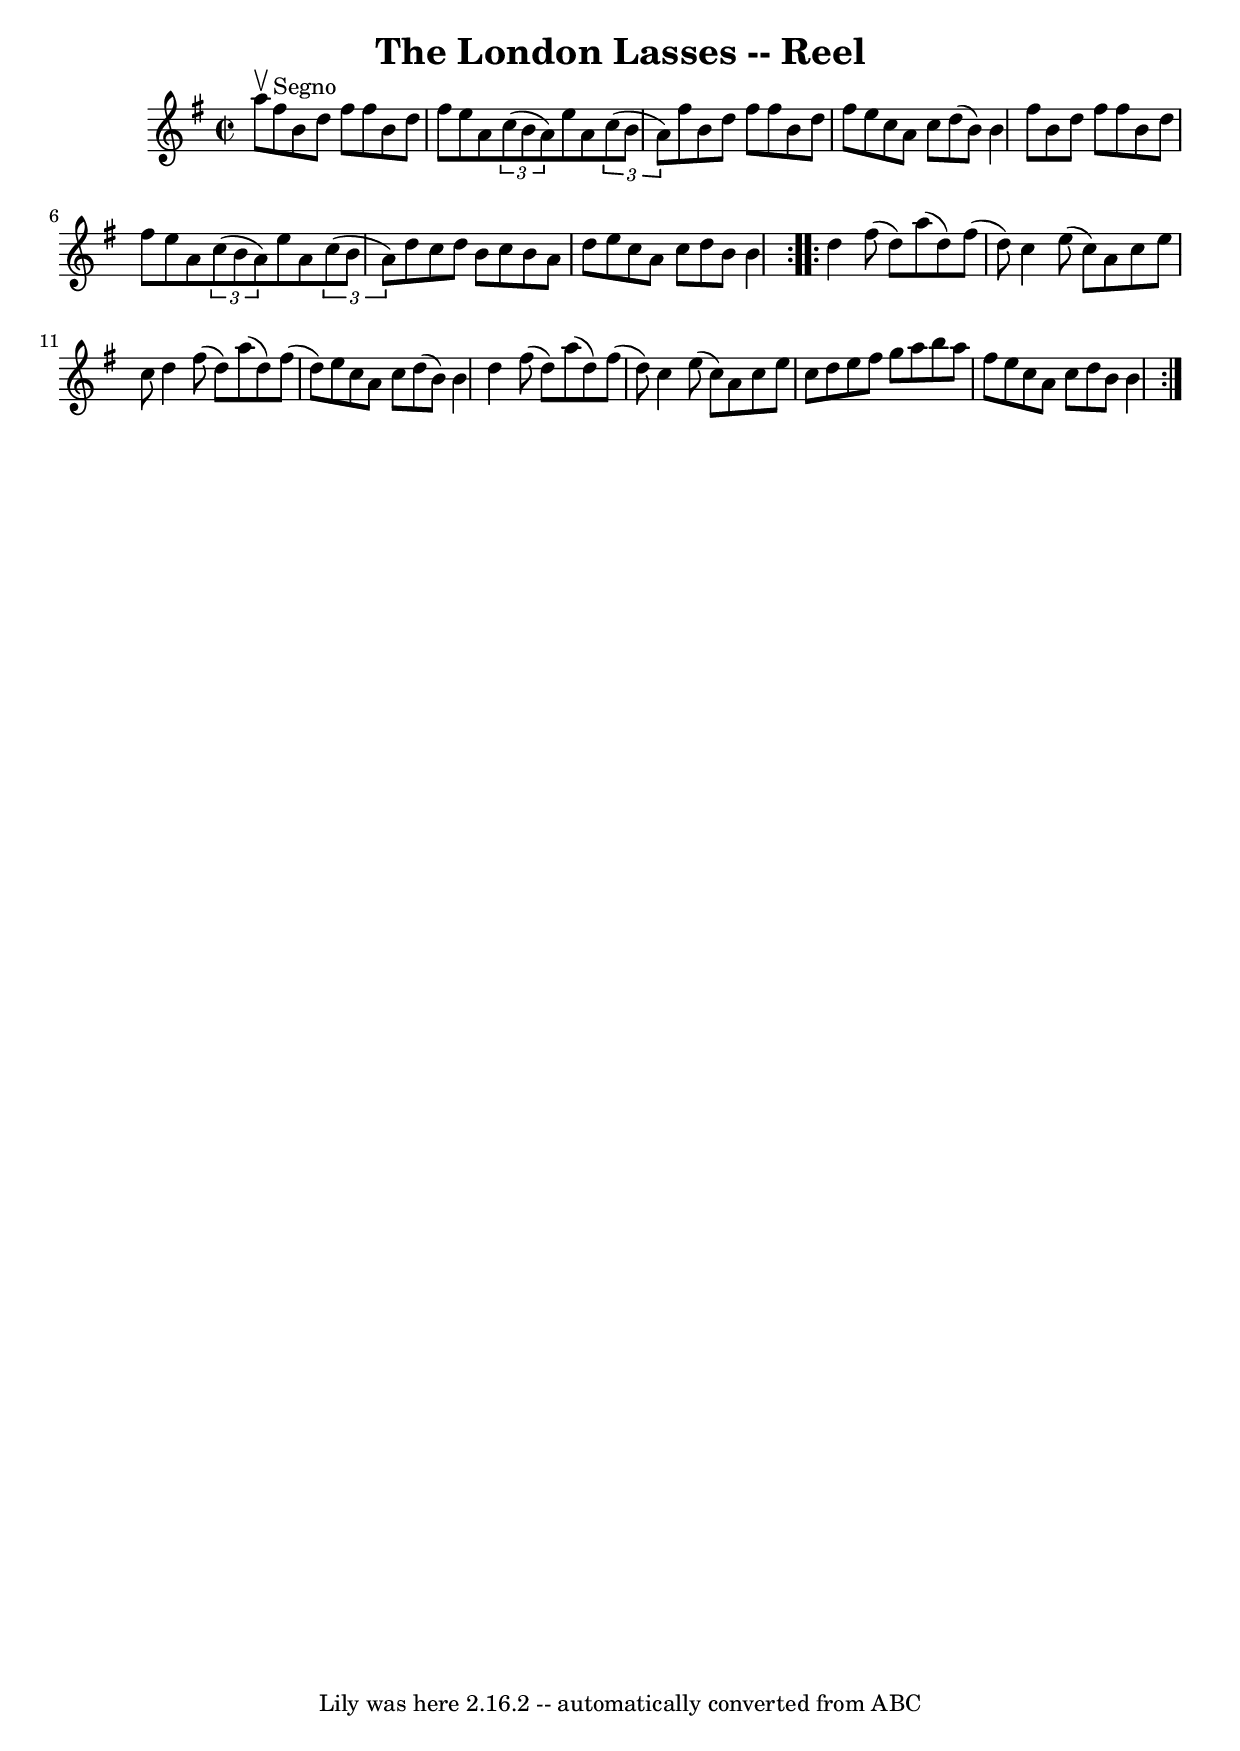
\version "2.7.40"
\include "Mammoth.ily"
\header {
	%% book = "Ryan's Mammoth Collection"
	crossRefNumber = "1"
	footnotes = "\\\\213\\\\This sounds better with 2 sharps (one in the book)"
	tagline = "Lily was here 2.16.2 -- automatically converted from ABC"
	title = "The London Lasses -- Reel"
}
voicedefault =  {


\repeat volta 2 {
\override Staff.TimeSignature #'style = #'C
 \time 2/2 
\key b \phrygian a''8^\upbow   |
 fis''8^"Segno" b'8 
 d''8 fis''8 fis''8 b'8 d''8 fis''8    |
 e''8 a'8  
    \times 2/3 { c''8 (b'8 a'8) } e''8 a'8    \times 2/3 {   
c''8 (b'8 a'8) }   |
 fis''8 b'8 d''8 fis''8    
fis''8 b'8 d''8 fis''8    |
 e''8 c''8 a'8 c''8    
d''8 (b'8) b'4    |
 fis''8 b'8 d''8 fis''8    
fis''8 b'8 d''8 fis''8    |
 e''8 a'8    \times 2/3 {   
c''8 (b'8 a'8) } e''8 a'8    \times 2/3 { c''8 (b'8 a'8  
-) }   |
 d''8 c''8 d''8 b'8 c''8 b'8 a'8 d''8    
|
 e''8 c''8 a'8 c''8 d''8 b'8 b'4    }     
\repeat volta 2 { d''4 fis''8 (d''8) a''8 (d''8) fis''8 (
 d''8)   |
 c''4 e''8 (c''8) a'8 c''8 e''8 c''8  
  |
 d''4 fis''8 (d''8) a''8 (d''8) fis''8 (d''8  
-)   |
 e''8 c''8 a'8 c''8 d''8 (b'8) b'4    
|
 d''4 fis''8 (d''8) a''8 (d''8) fis''8 (d''8  
-)   |
 c''4 e''8 (c''8) a'8 c''8 e''8 c''8    
|
 d''8 e''8 fis''8 g''8 a''8 b''8 a''8 fis''8    
|
 e''8 c''8 a'8 c''8 d''8 b'8 b'4            }   
}

\score{
    <<

	\context Staff="default"
	{
	    \voicedefault 
	}

    >>
	\layout {
	}
	\midi {}
}
